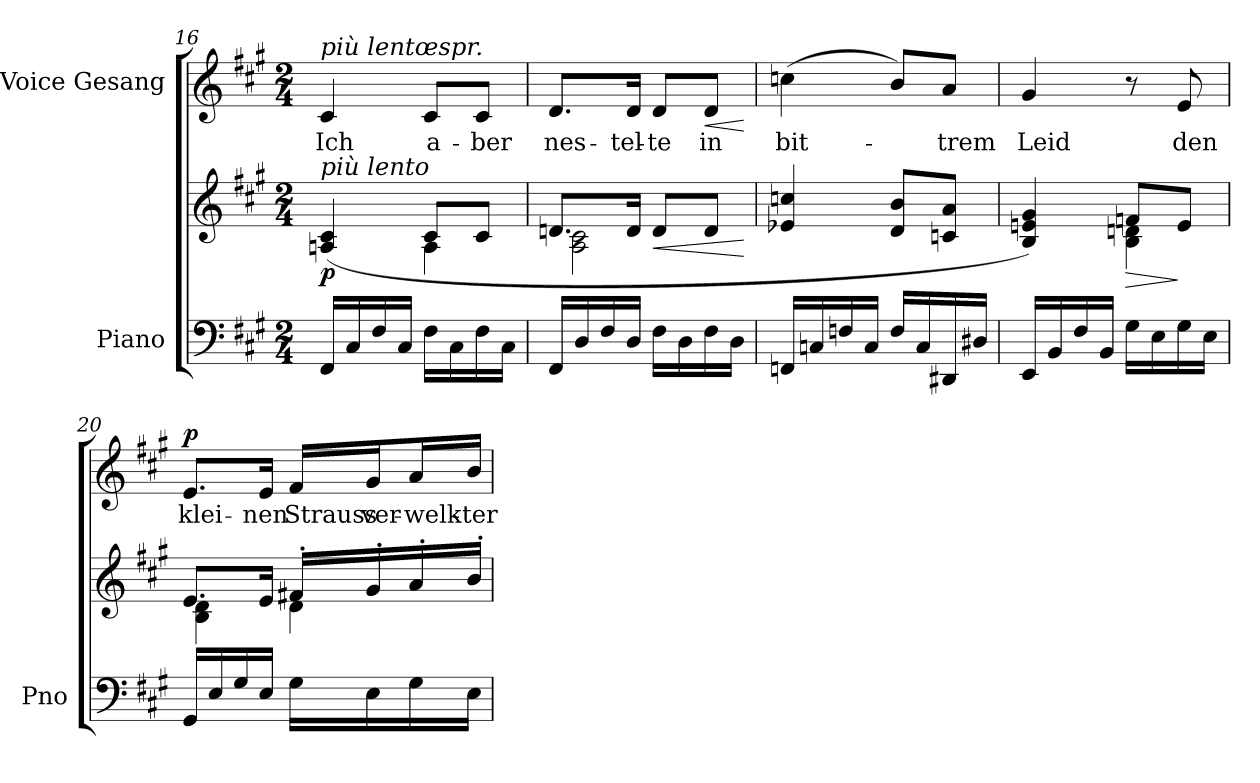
**kern	**kern	**dynam	**kern	**text	**dynam
*part2	*part2	*part2	*part1	*part1	*part1
*staff3	*staff2	*staff2/3	*staff1	*staff1	*staff1
*I"Piano	*	*	*I"Voice Gesang	*	*
*I'Pno	*	*	*	*	*
*clefF4	*clefG2	*	*clefG2	*	*
*k[f#c#g#]	*k[f#c#g#]	*	*k[f#c#g#]	*	*
*M2/4	*M2/4	*	*M2/4	*	*
*MM70	*MM70	*	*MM70	*	*
=16	=16	=16	=16	=16	=16
*	*^	*	*	*	*
!	!	!	!	!LO:TX:a:i:t=più lento	!	!
!	!LO:TX:a:i:t=più lento	!	!	!	!	!
!	!	!	!LO:DY:b	!	!LO:LY:b	!
16FF#/LL	(>4An/ 4c#/	4ryy	p	4c#/	Ich	.
16C#/	.	.	.	.	.	.
16F#/	.	.	.	.	.	.
16C#/JJ	.	.	.	.	.	.
!	!	!	!	!LO:TX:a:i:t=espr.	!	!
!	!	!	!	!	!LO:LY:b	!
16F#\LL	8c#/L	4A\	.	8c#/L	a-	.
16C#\	.	.	.	.	.	.
!	!	!	!	!	!LO:LY:b	!
16F#\	8c#/J	.	.	8c#/J	-ber	.
16C#\JJ	.	.	.	.	.	.
!!LO:LB:g=z
=17	=17	=17	=17	=17	=17	=17
!	!	!	!	!	!LO:LY:b	!
16FF#/LL	8.dn/L	2A\ 2c#\	.	8.d/L	nes-	.
16D/	.	.	.	.	.	.
16F#/	.	.	.	.	.	.
!	!	!	!	!	!LO:LY:b	!
16D/JJ	16d/Jk	.	.	16d/Jk	-tel-	.
!	!	!	!LO:HP:b	!	!LO:LY:b	!
16F#\LL	8d/L	.	<	8d/L	-te	.
16D\	.	.	.	.	.	.
!	!	!	!	!	!LO:LY:b	!LO:HP:b
16F#\	8d/J	.	.	8d/J	in	<
16D\JJ	.	.	.	.	.	.
*	*v	*v	*	*	*	*
.	.	[	.	.	[
=18	=18	=18	=18	=18	=18
!	!	!	!	!LO:LY:b	!
16FFn/LL	4e-X/ 4ccn/	.	(>4ccn\	bit-	.
16Cn/	.	.	.	.	.
16Fn/	.	.	.	.	.
16C/JJ	.	.	.	.	.
16F/LL	8d/ 8b/L	.	8b/L)	.	.
16C/	.	.	.	.	.
!	!	!	!	!LO:LY:b	!
16DD#X/	8cn/ 8a/J	.	8a/J	-trem	.
16D#X/JJ	.	.	.	.	.
=19	=19	=19	=19	=19	=19
*	*^	*	*	*	*
!	!	!	!	!	!LO:LY:b	!
16EE/LL	4B/ 4en/ 4g#/)	4ryy	.	4g#/	Leid	.
16BB/	.	.	.	.	.	.
16F#/	.	.	.	.	.	.
16BB/JJ	.	.	.	.	.	.
!	!	!	!LO:HP:b	!	!	!
16G#\LL	8fn/L	4B\ 4dn\	>	8r	.	.
16E\	.	.	.	.	.	.
!	!	!	!	!	!LO:LY:b	!
16G#\	8e/J	.	]	8e/	den	.
16E\JJ	.	.	.	.	.	.
!!LO:LB:g=z
=20	=20	=20	=20	=20	=20	=20
!	!	!	!	!	!LO:LY:b	!LO:DY:a
16GG#/LL	8.e/L	4B\ 4d\	.	8.e/L	klei-	p
16E/	.	.	.	.	.	.
16G#/	.	.	.	.	.	.
!	!	!	!	!	!LO:LY:b	!
16E/JJ	16e/Jk	.	.	16e/Jk	-nen	.
!	!	!	!	!	!LO:LY:b	!
16G#\LL	16f#X'/LL	4d\	.	16f#/LL	Strauss	.
!	!	!	!	!	!LO:LY:b	!
16E\	16g#'/	.	.	16g#/J	ver-	.
!	!	!	!	!	!LO:LY:b	!
16G#\	16a'/	.	.	16a/L	-welk-	.
!	!	!	!	!	!LO:LY:b	!
16E\JJ	16b'/JJ	.	.	16b/JJ	-ter	.
*	*v	*v	*	*	*	*
=	=	=	=	=	=
*-	*-	*-	*-	*-	*-
